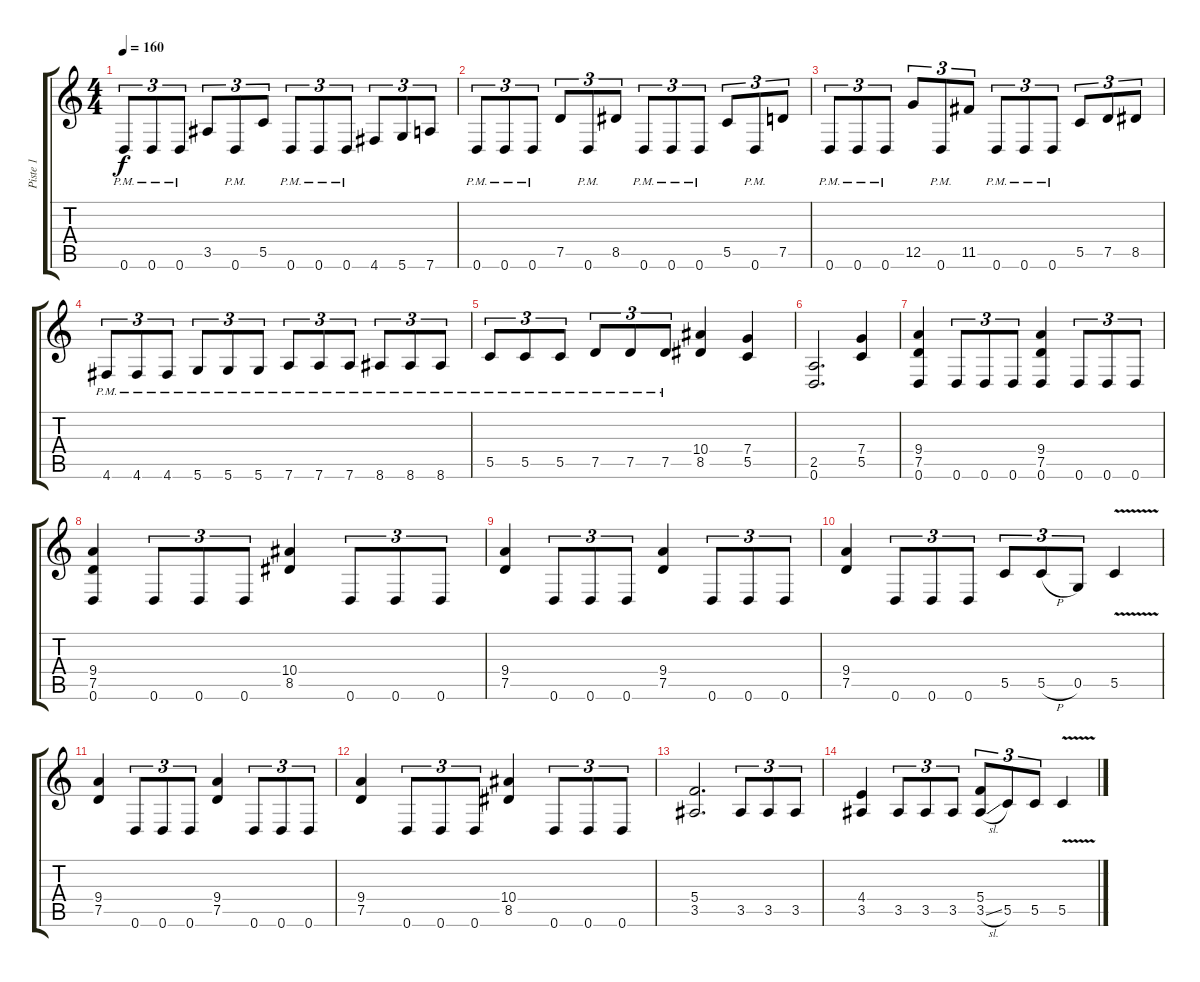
\track ("Piste 1" "Piste 1") {instrument distortionguitar}
\staff {score tabs}
\tuning (D4 A3 F3 C3 G2 D2) {hide}
\ts (4 4)
\tempo 160
\clef g2
\ks c
0.6{pm}.8{tu (3 2) dy f} 0.6{pm}.8{tu (3 2)} 0.6{pm}.8{tu (3 2)} 3.5.8{tu (3 2)} 0.6{pm}.8{tu (3 2)} 5.5.8{tu (3 2)} 0.6{pm}.8{tu (3 2)} 0.6{pm}.8{tu (3 2)} 0.6{pm}.8{tu (3 2)} 4.6.8{tu (3 2)} 5.6.8{tu (3 2)} 7.6.8{tu (3 2)} |
0.6{pm}.8{tu (3 2)} 0.6{pm}.8{tu (3 2)} 0.6{pm}.8{tu (3 2)} 7.5.8{tu (3 2)} 0.6{pm}.8{tu (3 2)} 8.5.8{tu (3 2)} 0.6{pm}.8{tu (3 2)} 0.6{pm}.8{tu (3 2)} 0.6{pm}.8{tu (3 2)} 5.5.8{tu (3 2)} 0.6{pm}.8{tu (3 2)} 7.5.8{tu (3 2)} |
0.6{pm}.8{tu (3 2)} 0.6{pm}.8{tu (3 2)} 0.6{pm}.8{tu (3 2)} 12.5.8{tu (3 2)} 0.6{pm}.8{tu (3 2)} 11.5.8{tu (3 2)} 0.6{pm}.8{tu (3 2)} 0.6{pm}.8{tu (3 2)} 0.6{pm}.8{tu (3 2)} 5.5.8{tu (3 2)} 7.5.8{tu (3 2)} 8.5.8{tu (3 2)} |
4.6{pm}.8{tu (3 2)} 4.6{pm}.8{tu (3 2)} 4.6{pm}.8{tu (3 2)} 5.6{pm}.8{tu (3 2)} 5.6{pm}.8{tu (3 2)} 5.6{pm}.8{tu (3 2)} 7.6{pm}.8{tu (3 2)} 7.6{pm}.8{tu (3 2)} 7.6{pm}.8{tu (3 2)} 8.6{pm}.8{tu (3 2)} 8.6{pm}.8{tu (3 2)} 8.6{pm}.8{tu (3 2)} |
5.5{pm}.8{tu (3 2)} 5.5{pm}.8{tu (3 2)} 5.5{pm}.8{tu (3 2)} 7.5{pm}.8{tu (3 2)} 7.5{pm}.8{tu (3 2)} 7.5{pm}.8{tu (3 2)} (10.4 8.5).4 (7.4 5.5).4 |
(2.5 0.6).2{d} (7.4 5.5).4 |
(9.4 7.5 0.6).4 0.6.8{tu (3 2)} 0.6.8{tu (3 2)} 0.6.8{tu (3 2)} (9.4 7.5 0.6).4 0.6.8{tu (3 2)} 0.6.8{tu (3 2)} 0.6.8{tu (3 2)} |
(9.4 7.5 0.6).4 0.6.8{tu (3 2)} 0.6.8{tu (3 2)} 0.6.8{tu (3 2)} (10.4 8.5).4 0.6.8{tu (3 2)} 0.6.8{tu (3 2)} 0.6.8{tu (3 2)} |
(9.4 7.5).4 0.6.8{tu (3 2)} 0.6.8{tu (3 2)} 0.6.8{tu (3 2)} (9.4 7.5).4 0.6.8{tu (3 2)} 0.6.8{tu (3 2)} 0.6.8{tu (3 2)} |
(9.4 7.5).4 0.6.8{tu (3 2)} 0.6.8{tu (3 2)} 0.6.8{tu (3 2)} 5.5.8{tu (3 2)} 5.5{h}.8{tu (3 2)} 0.5.8{tu (3 2)} 5.5{v}.4 |
(9.4 7.5).4 0.6.8{tu (3 2)} 0.6.8{tu (3 2)} 0.6.8{tu (3 2)} (9.4 7.5).4 0.6.8{tu (3 2)} 0.6.8{tu (3 2)} 0.6.8{tu (3 2)} |
(9.4 7.5).4 0.6.8{tu (3 2)} 0.6.8{tu (3 2)} 0.6.8{tu (3 2)} (10.4 8.5).4 0.6.8{tu (3 2)} 0.6.8{tu (3 2)} 0.6.8{tu (3 2)} |
(5.4 3.5).2{d} 3.5.8{tu (3 2)} 3.5.8{tu (3 2)} 3.5.8{tu (3 2)} |
(4.4 3.5).4 3.5.8{tu (3 2)} 3.5.8{tu (3 2)} 3.5.8{tu (3 2)} (5.4 3.5{sl}).8{tu (3 2)} 5.5.8{tu (3 2)} 5.5.8{tu (3 2)} 5.5{v}.4
